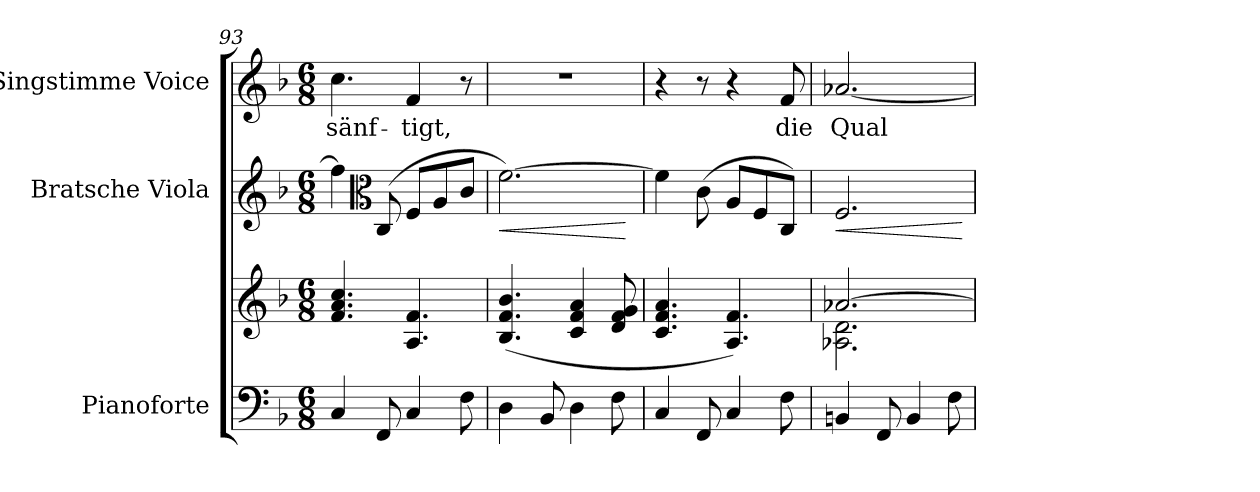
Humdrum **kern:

**kern	**kern	**kern	**dynam	**kern	**text
*part3	*part3	*part2	*part2	*part1	*part1
*staff4	*staff3	*staff2	*staff2	*staff1	*staff1
*I"Pianoforte	*	*I"Bratsche Viola	*	*I"Singstimme Voice	*
*I'Pno	*	*I'Vla	*	*	*
*clefF4	*clefG2	*clefG2	*	*clefG2	*
*k[b-]	*k[b-]	*k[b-]	*	*k[b-]	*
*M6/8	*M6/8	*M6/8	*	*M6/8	*
=93	=93	=93	=93	=93	=93
!	!	!	!	!	!LO:LY:b
4C/	4.f/ 4.a/ 4.cc/	4ff\]	.	4.cc\	-sänf-
*	*	*clefC3	*	*	*
8FF/	.	(>8C/	.	.	.
!	!	!	!	!	!LO:LY:b
4C/	4.A/ 4.f/	8F/L	.	4f/	-tigt,
.	.	8A/	.	.	.
8F\	.	8c/J	.	8r	.
!!LO:LB:g=z
=94	=94	=94	=94	=94	=94
!	!	!	!LO:HP:b	!	!
!	!	!	!LO:HP:n=1:b	!	!
4D\	(>4.B-/ 4.f/ 4.b-/	[2.f\)	< >	2.r	.
8BB-/	.	.	.	.	.
4D\	4c/ 4f/ 4a/	.	.	.	.
8F\	8d/ 8f/ 8g/	.	.	.	.
.	.	.	[	.	.
=95	=95	=95	=95	=95	=95
4C/	4.c/ 4.f/ 4.a/	4f\]	.	4r	.
8FF/	.	(>8c\	]	8r	.
4C/	4.A/ 4.f/)	8A/L	.	4r	.
.	.	8F/	.	.	.
!	!	!	!	!	!LO:LY:b
8F\	.	8C/J)	.	8f/	die
=96	=96	=96	=96	=96	=96
*	*^	*	*	*	*
!	!	!	!	!LO:HP:b	!	!LO:LY:b
4BBn/	[2.a-X/	2.A-X\ 2.d\	2.F/	<	[2.a-X/	Qual
8FF/	.	.	.	.	.	.
4BB/	.	.	.	.	.	.
8F\	.	.	.	.	.	.
*	*v	*v	*	*	*	*
.	.	.	[	.	.
=	=	=	=	=	=
*-	*-	*-	*-	*-	*-
